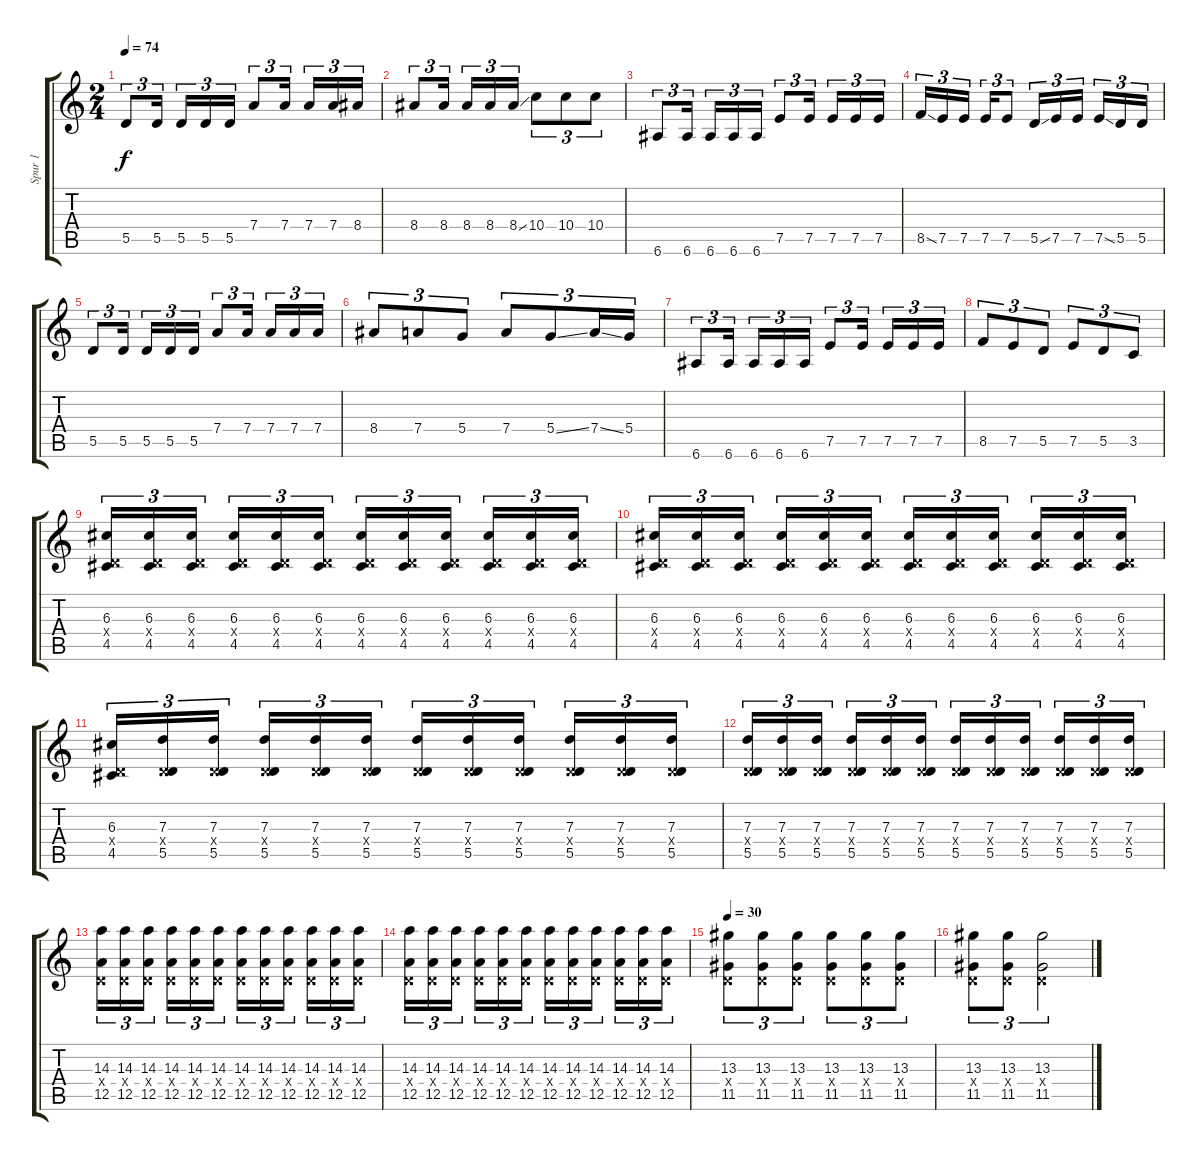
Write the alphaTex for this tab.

\track ("Spur 1" "Spur 1") {instrument acousticguitarsteel}
\staff {score tabs}
\tuning (E4 B3 G3 D3 A2 E2) {hide}
\ts (2 4)
\tempo 74
\clef g2
\ks c
5.5.8{tu (3 2) dy f} 5.5.16{tu (3 2)} 5.5.16{tu (3 2)} 5.5.16{tu (3 2)} 5.5.16{tu (3 2)} 7.4.8{tu (3 2)} 7.4.16{tu (3 2)} 7.4.16{tu (3 2)} 7.4.16{tu (3 2)} 8.4.16{tu (3 2)} |
8.4.8{tu (3 2)} 8.4.16{tu (3 2)} 8.4.16{tu (3 2)} 8.4.16{tu (3 2)} 8.4{ss}.16{tu (3 2)} 10.4.8{tu (3 2)} 10.4.8{tu (3 2)} 10.4.8{tu (3 2)} |
6.6.8{tu (3 2)} 6.6.16{tu (3 2)} 6.6.16{tu (3 2)} 6.6.16{tu (3 2)} 6.6.16{tu (3 2)} 7.5.8{tu (3 2)} 7.5.16{tu (3 2)} 7.5.16{tu (3 2)} 7.5.16{tu (3 2)} 7.5.16{tu (3 2)} |
8.5{ss}.16{tu (3 2)} 7.5.16{tu (3 2)} 7.5.16{tu (3 2)} 7.5.16{tu (3 2)} 7.5.8{tu (3 2)} 5.5{ss}.16{tu (3 2)} 7.5.16{tu (3 2)} 7.5.16{tu (3 2)} 7.5{ss}.16{tu (3 2)} 5.5.16{tu (3 2)} 5.5.16{tu (3 2)} |
5.5.8{tu (3 2)} 5.5.16{tu (3 2)} 5.5.16{tu (3 2)} 5.5.16{tu (3 2)} 5.5.16{tu (3 2)} 7.4.8{tu (3 2)} 7.4.16{tu (3 2)} 7.4.16{tu (3 2)} 7.4.16{tu (3 2)} 7.4.16{tu (3 2)} |
8.4.8{tu (3 2)} 7.4.8{tu (3 2)} 5.4.8{tu (3 2)} 7.4.8{tu (3 2)} 5.4{ss}.8{tu (3 2)} 7.4{ss}.16{tu (3 2)} 5.4.16{tu (3 2)} |
6.6.8{tu (3 2)} 6.6.16{tu (3 2)} 6.6.16{tu (3 2)} 6.6.16{tu (3 2)} 6.6.16{tu (3 2)} 7.5.8{tu (3 2)} 7.5.16{tu (3 2)} 7.5.16{tu (3 2)} 7.5.16{tu (3 2)} 7.5.16{tu (3 2)} |
8.5.8{tu (3 2)} 7.5.8{tu (3 2)} 5.5.8{tu (3 2)} 7.5.8{tu (3 2)} 5.5.8{tu (3 2)} 3.5.8{tu (3 2)} |
(6.3 0.4{x} 4.5).16{tu (3 2)} (6.3 0.4{x} 4.5).16{tu (3 2)} (6.3 0.4{x} 4.5).16{tu (3 2)} (6.3 0.4{x} 4.5).16{tu (3 2)} (6.3 0.4{x} 4.5).16{tu (3 2)} (6.3 0.4{x} 4.5).16{tu (3 2)} (6.3 0.4{x} 4.5).16{tu (3 2)} (6.3 0.4{x} 4.5).16{tu (3 2)} (6.3 0.4{x} 4.5).16{tu (3 2)} (6.3 0.4{x} 4.5).16{tu (3 2)} (6.3 0.4{x} 4.5).16{tu (3 2)} (6.3 0.4{x} 4.5).16{tu (3 2)} |
(6.3 0.4{x} 4.5).16{tu (3 2)} (6.3 0.4{x} 4.5).16{tu (3 2)} (6.3 0.4{x} 4.5).16{tu (3 2)} (6.3 0.4{x} 4.5).16{tu (3 2)} (6.3 0.4{x} 4.5).16{tu (3 2)} (6.3 0.4{x} 4.5).16{tu (3 2)} (6.3 0.4{x} 4.5).16{tu (3 2)} (6.3 0.4{x} 4.5).16{tu (3 2)} (6.3 0.4{x} 4.5).16{tu (3 2)} (6.3 0.4{x} 4.5).16{tu (3 2)} (6.3 0.4{x} 4.5).16{tu (3 2)} (6.3 0.4{x} 4.5).16{tu (3 2)} |
(6.3 0.4{x} 4.5).16{tu (3 2)} (7.3 0.4{x} 5.5).16{tu (3 2)} (7.3 0.4{x} 5.5).16{tu (3 2)} (7.3 0.4{x} 5.5).16{tu (3 2)} (7.3 0.4{x} 5.5).16{tu (3 2)} (7.3 0.4{x} 5.5).16{tu (3 2)} (7.3 0.4{x} 5.5).16{tu (3 2)} (7.3 0.4{x} 5.5).16{tu (3 2)} (7.3 0.4{x} 5.5).16{tu (3 2)} (7.3 0.4{x} 5.5).16{tu (3 2)} (7.3 0.4{x} 5.5).16{tu (3 2)} (7.3 0.4{x} 5.5).16{tu (3 2)} |
(7.3 0.4{x} 5.5).16{tu (3 2)} (7.3 0.4{x} 5.5).16{tu (3 2)} (7.3 0.4{x} 5.5).16{tu (3 2)} (7.3 0.4{x} 5.5).16{tu (3 2)} (7.3 0.4{x} 5.5).16{tu (3 2)} (7.3 0.4{x} 5.5).16{tu (3 2)} (7.3 0.4{x} 5.5).16{tu (3 2)} (7.3 0.4{x} 5.5).16{tu (3 2)} (7.3 0.4{x} 5.5).16{tu (3 2)} (7.3 0.4{x} 5.5).16{tu (3 2)} (7.3 0.4{x} 5.5).16{tu (3 2)} (7.3 0.4{x} 5.5).16{tu (3 2)} |
(14.3 0.4{x} 12.5).16{tu (3 2)} (14.3 0.4{x} 12.5).16{tu (3 2)} (14.3 0.4{x} 12.5).16{tu (3 2)} (14.3 0.4{x} 12.5).16{tu (3 2)} (14.3 0.4{x} 12.5).16{tu (3 2)} (14.3 0.4{x} 12.5).16{tu (3 2)} (14.3 0.4{x} 12.5).16{tu (3 2)} (14.3 0.4{x} 12.5).16{tu (3 2)} (14.3 0.4{x} 12.5).16{tu (3 2)} (14.3 0.4{x} 12.5).16{tu (3 2)} (14.3 0.4{x} 12.5).16{tu (3 2)} (14.3 0.4{x} 12.5).16{tu (3 2)} |
(14.3 0.4{x} 12.5).16{tu (3 2)} (14.3 0.4{x} 12.5).16{tu (3 2)} (14.3 0.4{x} 12.5).16{tu (3 2)} (14.3 0.4{x} 12.5).16{tu (3 2)} (14.3 0.4{x} 12.5).16{tu (3 2)} (14.3 0.4{x} 12.5).16{tu (3 2)} (14.3 0.4{x} 12.5).16{tu (3 2)} (14.3 0.4{x} 12.5).16{tu (3 2)} (14.3 0.4{x} 12.5).16{tu (3 2)} (14.3 0.4{x} 12.5).16{tu (3 2)} (14.3 0.4{x} 12.5).16{tu (3 2)} (14.3 0.4{x} 12.5).16{tu (3 2)} |
\tempo 30
(13.3 0.4{x} 11.5).8{tu (3 2)} (13.3 0.4{x} 11.5).8{tu (3 2)} (13.3 0.4{x} 11.5).8{tu (3 2)} (13.3 0.4{x} 11.5).8{tu (3 2)} (13.3 0.4{x} 11.5).8{tu (3 2)} (13.3 0.4{x} 11.5).8{tu (3 2)} |
(13.3 0.4{x} 11.5).8{tu (3 2)} (13.3 0.4{x} 11.5).8{tu (3 2)} (13.3 0.4{x} 11.5).2{tu (3 2)}
